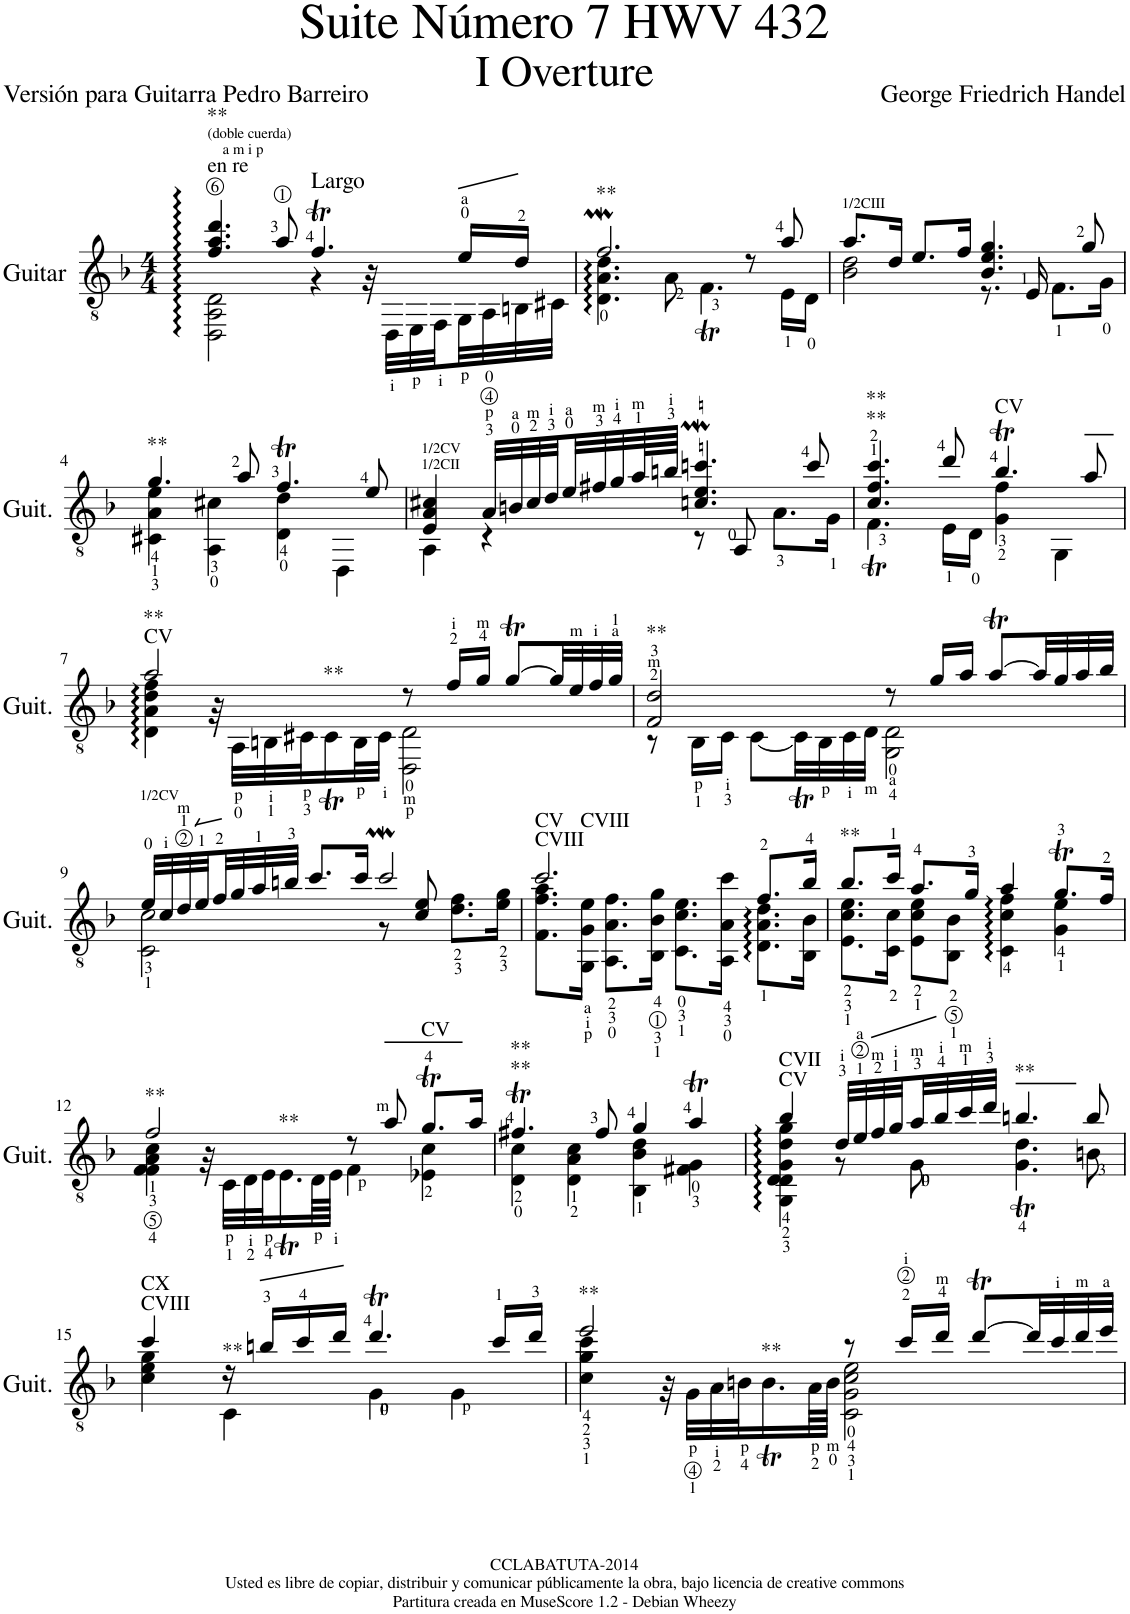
**kern
*part1
*staff1
*I"Guitar
*I'Guit.
*clefGv2
*k[b-]
*M4/4
=1
*^
!LO:TX:a:t=en re	!
!LO:TX:a:t=(doble cuerda)	!
!LO:TX:a:t=a m i p	!
!LO:TX:a:t=**	!
4.f/ 4.a/ 4.dd/	2DD\ 2AA\ 2D\
8a/	.
!LO:TX:a:t=Largo	!
4.fT/	4r
.	32r
.	32DD\LLL
.	32EE\
.	32FF\
16e/LL	32GG\
.	32AA\
16d/JJ	32BBn\
.	32C#X\JJJ
=2	=2
!LO:TX:a:t=**	!
2.fw/	4.D\ 4.A\ 4.d\
.	8A\
.	4.FT\
8r	.
8a/	16E\LL
.	16D\JJ
=3	=3
!LO:TX:a:t=1/2CIII	!
8.a/L	2B-\ 2d\
16d/Jk	.
8.e/L	.
16f/Jk	.
4.B-/ 4.e/ 4.g/	8.r
.	16E/
.	8.F\L
8g/	.
.	16G\Jk
!!LO:LB:g=z	!!
=4	=4
!LO:TX:a:t=**	!
4.g/	4C#X\ 4A\ 4e\
.	4AA\ 4c#X\
8a/	.
4.fT/	4D\ 4d\
.	4DD\
8e/	.
=5	=5
!LO:TX:a:t=1/2CII	!
!LO:TX:a:t=1/2CV	!
4E/ 4A/ 4c#X/	4AA\
32A/LLL	4r
32Bn/	.
32c#/	.
32d/	.
32e/	.
32f#X/	.
32g/	.
64a/L	.
64bn/JJJJ	.
4.cn/w 4.e/w 4.ccn/w	8r
.	8AA/
.	8.A\L
8cc/	.
.	16G\Jk
=6	=6
!LO:TX:a:t=**	!
!LO:TX:a:t=**	!
4.c/ 4.f/ 4.cc/	4.FT\
8dd/	16E\LL
.	16D\JJ
!LO:TX:a:t=CV	!
4.b-T/	4G\ 4f\
.	4GG\
8a/	.
!!LO:LB:g=z	!!
=7	=7
!LO:TX:a:t=CV	!
!LO:TX:a:t=**	!
2a/	4D\ 4A\ 4d\ 4f\
.	32r
.	32AA\LLL
.	32BBn\
.	32C#X\J
!	!LO:TX:a:t=**
.	16C#t\
.	32BB\L
.	32C#\JJJ
8r	2DD\ 2D\
16f/LL	.
16g/JJ	.
[8gT/L	.
32g/LL]	.
32e/	.
32f/	.
32g/JJJ	.
=8	=8
!LO:TX:a:t=**	!
2F/ 2d/	8r
.	16BB-\LL
.	16C\JJ
.	[8C\L
.	32CT\LL]
.	32BB-\
.	32C\
.	32D\JJJ
8r	2GG\ 2D\
16g/LL	.
16a/JJ	.
[8at/L	.
32a/LL]	.
32g/	.
32a/	.
32b-/JJJ	.
!!LO:LB:g=z	!!
=9	=9
!LO:TX:a:t=1/2CV	!
32e/LLL	2C\ 2c\
32c/	.
32d/	.
32e/	.
32f/	.
32g/	.
32a/	.
32bn/JJJ	.
8.cc/L	.
16cc/Jk	.
2ccW/	8r
.	8c/ 8e/
.	8.d\ 8.f\L
.	16e\ 16g\Jk
=10	=10
!LO:TX:a:t=CVIII	!
!LO:TX:a:t=CV	!
2.cc/	8.F\ 8.f\ 8.a\L
!	!LO:TX:a:t=CVIII
.	16GG\ 16G\ 16e\Jk
.	8.AA\ 8.A\ 8.f\L
.	16BB-\ 16B-\ 16g\Jk
.	8.C\ 8.c\ 8.e\L
.	16AA\ 16A\ 16cc\Jk
8.f/L	8.D\ 8.A\ 8.d\L
16b-/Jk	16BB-\ 16B-\Jk
=11	=11
!LO:TX:a:t=**	!
8.b-/L	8.E\ 8.c\ 8.e\L
16cc/Jk	16C\ 16c\Jk
8.a/L	8E\ 8c\ 8e\L
.	8BB-\ 8B-\J
16g/Jk	.
4a/	4C\ 4c\ 4f\
8.gT/L	4G\ 4e\
16f/Jk	.
!!LO:LB:g=z	!!
=12	=12
!LO:TX:a:t=**	!
2f/	4F\ 4F\ 4A\ 4c\
.	32r
.	32C\LLL
.	32D\
.	32E\J
!	!LO:TX:a:t=**
.	16.Et\
.	64D\LL
.	64E\JJJJ
8r	4F\
8a/	.
!LO:TX:a:t=CV	!
8.gT/L	4E-X\ 4c\
16a/Jk	.
=13	=13
!LO:TX:a:t=**	!
!LO:TX:a:t=**	!
4.f#Xt/	4D\ 4c\
.	4D\ 4A\ 4c\
8f#/	.
4g/	4BB-\ 4B-\ 4d\
4at/	4F#X\ 4G\
=14	=14
!LO:TX:a:t=CV	!
!LO:TX:a:t=CVII	!
4b-/	4GG\ 4D\ 4D\ 4G\ 4d\ 4g\
32d/LLL	8r
32e/	.
32f/	.
32g/	.
32a/	8G\
32b-/	.
32cc/	.
32dd/JJJ	.
!LO:TX:a:t=**	!
4.bn/	4.G\T 4.d\T
8b/	8Bn\
!!LO:LB:g=z	!!
=15	=15
!LO:TX:a:t=CVIII	!
!LO:TX:a:t=CX	!
4cc/	4c\ 4e\ 4g\
!LO:TX:a:t=**	!
16r	4C\
16bn/LL	.
16cc/	.
16dd/JJ	.
4.ddT/	4G\
.	4G\
16cc/LL	.
16dd/JJ	.
=16	=16
!LO:TX:a:t=**	!
2ee/	4c\ 4g\ 4cc\
.	32r
.	32G\LLL
.	32A\
.	32Bn\J
!	!LO:TX:a:t=**
.	16.Bt\
.	64A\LL
.	64B\JJJJ
8r	2C\ 2G\ 2c\ 2e\
16cc/LL	.
16dd/JJ	.
[8ddT/L	.
32dd/LL]	.
32cc/	.
32dd/	.
32ee/JJJ	.
*v	*v
=
*-
